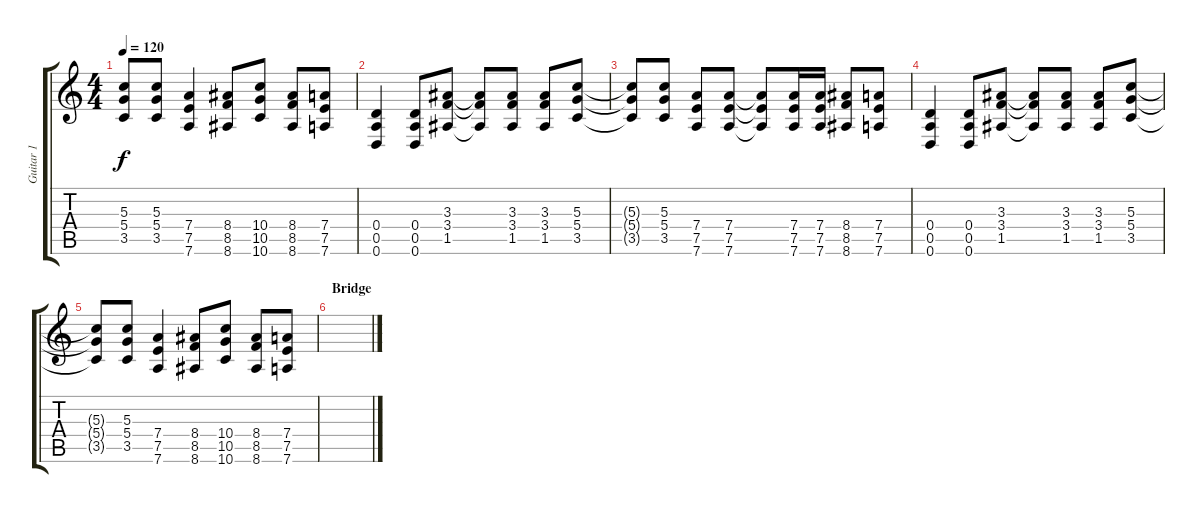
\track ("Guitar 1" "Guitar 1") {instrument electricguitarjazz}
\staff {score tabs}
\tuning (E4 B3 G3 D3 A2 D2) {hide}
\ts (4 4)
\tempo 120
\clef g2
\ks c
(5.3{t} 5.4{t} 3.5{t}).8{dy f} (5.3 5.4 3.5).8 (7.4 7.5 7.6).4 (8.4 8.5 8.6).8 (10.4 10.5 10.6).8 (8.4 8.5 8.6).8 (7.4 7.5 7.6).8 |
(0.4 0.5 0.6).4 (0.4 0.5 0.6).8 (3.3 3.4 1.5).8 (3.3{t} 3.4{t} 1.5{t}).8 (3.3 3.4 1.5).8 (3.3 3.4 1.5).8 (5.3 5.4 3.5).8 |
(5.3{t} 5.4{t} 3.5{t}).8 (5.3 5.4 3.5).8 (7.4 7.5 7.6).8 (7.4 7.5 7.6).8 (7.4{t} 7.5{t} 7.6{t}).8 (7.4 7.5 7.6).16 (7.4 7.5 7.6).16 (8.4 8.5 8.6).8 (7.4 7.5 7.6).8 |
(0.4 0.5 0.6).4 (0.4 0.5 0.6).8 (3.3 3.4 1.5).8 (3.3{t} 3.4{t} 1.5{t}).8 (3.3 3.4 1.5).8 (3.3 3.4 1.5).8 (5.3 5.4 3.5).8 |
(5.3{t} 5.4{t} 3.5{t}).8 (5.3 5.4 3.5).8 (7.4 7.5 7.6).4 (8.4 8.5 8.6).8 (10.4 10.5 10.6).8 (8.4 8.5 8.6).8 (7.4 7.5 7.6).8 |
\section ("" "Bridge")
